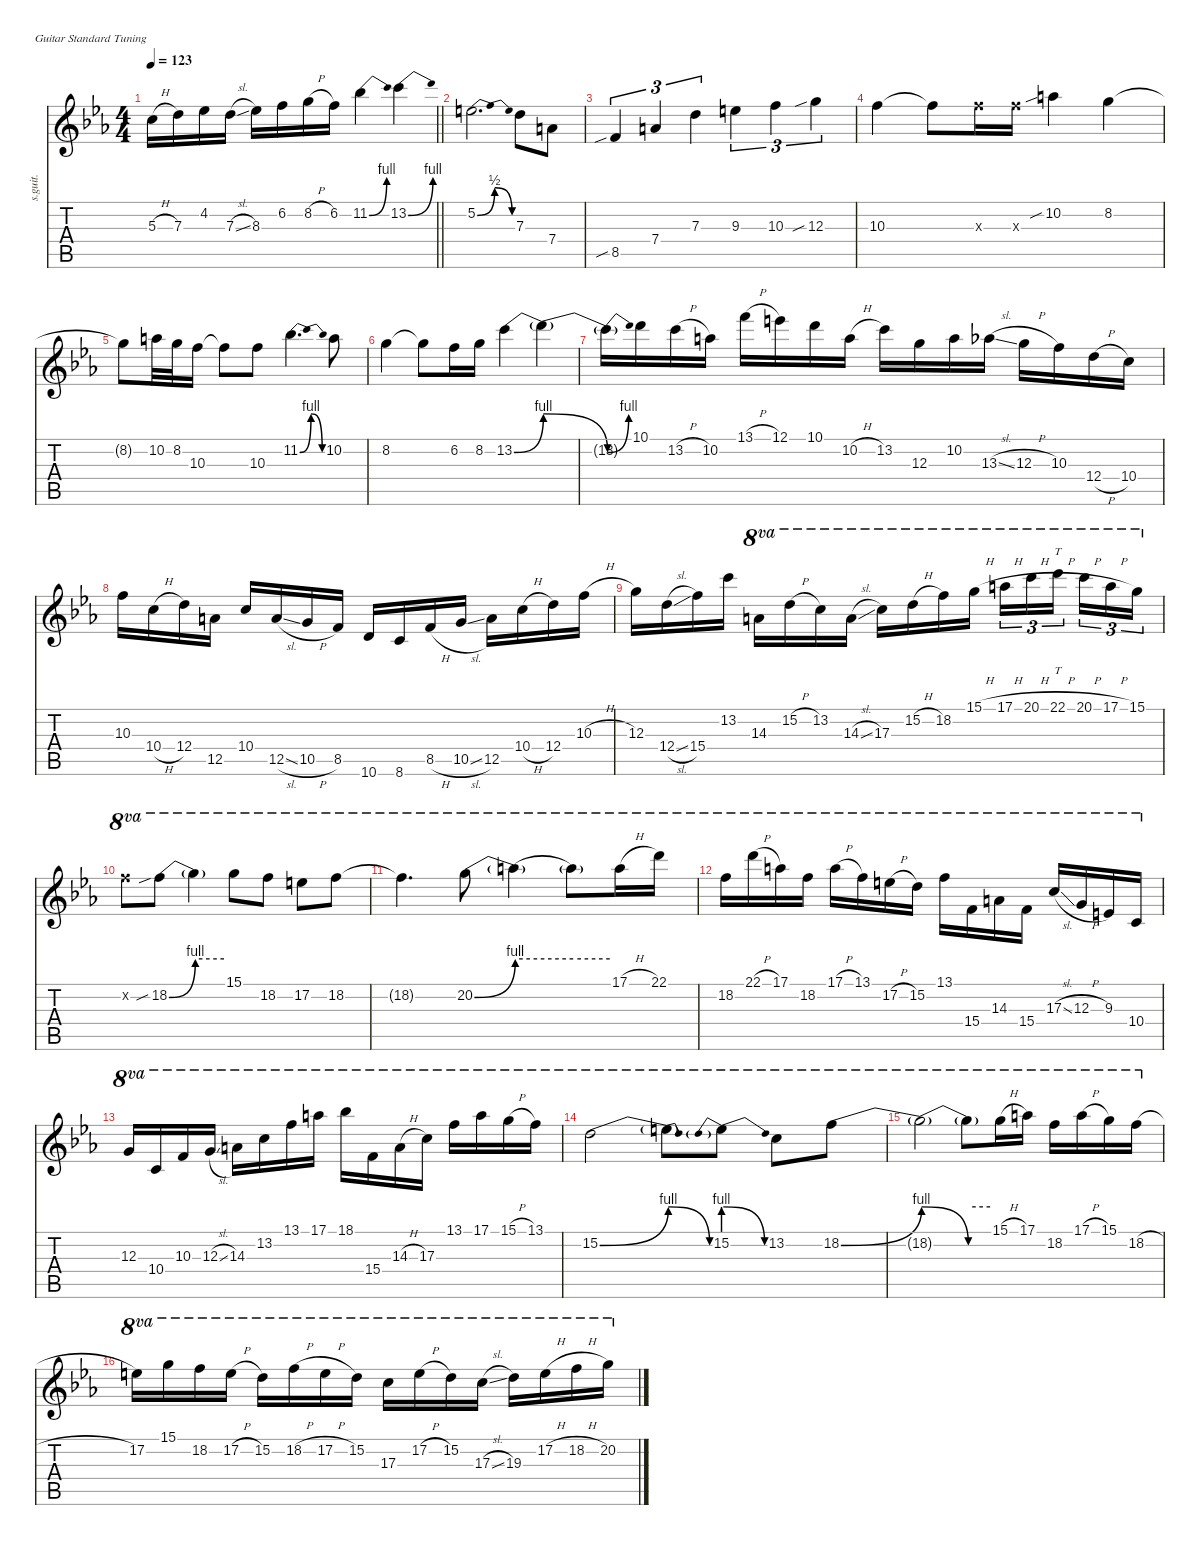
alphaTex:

\defaultSystemsLayout 4
\hideDynamics
\bracketExtendMode nobrackets
\otherSystemsTrackNameOrientation horizontal
\track ("Track 1" "s.guit.") {instrument acousticguitarsteel}
\staff {score tabs}
\tuning (E4 B3 G3 D3 A2 E2)
\ts (4 4)
\tempo 123
\clef g2
\barLineRight lightlight
\ks cminor
5.3{h acc forcenatural}.16{dy f beam Down} 7.3{acc forcenatural}.16{beam Down} 4.2{acc b}.16{beam Down} 7.3{sl acc forcenatural}.16{beam Down} 8.3{acc b}.16{beam Down} 6.2{acc forcenatural}.16{beam Down} 8.2{h acc forcenatural}.16{beam Down} 6.2{acc forcenatural}.16{beam Down} 11.2{be (bend 0 0 15 4) acc b}.4{beam Down} 13.2{be (bend 0 0 15 4) acc forcenatural}.4{beam Down} |
5.2{be (bendrelease 0 0 7.999999799999999 2 45 2 50.0000016 0) acc forcenatural}.2{d beam Down} 7.3{acc forcenatural}.8{beam Down} 7.4{acc forcenatural}.8{beam Down} |
8.5{sib acc forcenatural}.4{tu (3 2) beam Up} 7.4{acc forcenatural}.4{tu (3 2) beam Up} 7.3{acc forcenatural}.4{tu (3 2) beam Down} 9.3{acc forcenatural}.4{tu (3 2) beam Down} 10.3{acc forcenatural}.4{tu (3 2) beam Down} 12.3{sib acc forcenatural}.4{tu (3 2) beam Down} |
10.3{acc forcenatural}.4{beam Down} 10.3{t acc forcenatural}.8{beam Down} 10.3{x acc forcenatural}.16{beam Down} 10.3{x acc forcenatural}.16{beam Down} 10.2{sib acc forcenatural}.4{beam Down} 8.2{acc forcenatural}.4{beam Down} |
8.2{t acc forcenatural}.8{beam Down} 10.2{acc forcenatural}.32{beam Down} 8.2{acc forcenatural}.32{beam Down} 10.3{acc forcenatural}.16{beam Down} 10.3{t acc forcenatural}.8{beam Down} 10.3{acc forcenatural}.8{beam Down} 11.2{be (bendrelease 0 0 7.0000002 4 44.0000016 4 51 0) acc b}.4{d beam Down} 10.2{acc forcenatural}.8{beam Down} |
8.2{acc forcenatural}.4{beam Down} 8.2{t acc forcenatural}.8{beam Down} 6.2{acc forcenatural}.16{beam Down} 8.2{acc forcenatural}.16{beam Down} 13.2{be (bend 0 0 60 4) acc forcenatural}.4{beam Down} 13.2{be (release 0 4 60 0) t}.4{beam Down} |
13.2{be (bend 0 0 60 4) t acc forcenatural}.16{beam Down} 10.1{acc forcenatural}.16{beam Down} 13.2{h acc forcenatural}.16{beam Down} 10.2{acc forcenatural}.16{beam Down} 13.1{h acc forcenatural}.16{beam Down} 12.1{acc forcenatural}.16{beam Down} 10.1{acc forcenatural}.16{beam Down} 10.2{h acc forcenatural}.16{beam Down} 13.2{acc forcenatural}.16{beam Down} 12.3{acc forcenatural}.16{beam Down} 10.2{acc forcenatural}.16{beam Down} 13.3{sl acc b}.16{beam Down} 12.3{h acc forcenatural}.16{beam Down} 10.3{acc forcenatural}.16{beam Down} 12.4{h acc forcenatural}.16{beam Down} 10.4{acc forcenatural}.16{beam Down} |
10.3{acc forcenatural}.16{beam Down} 10.4{h acc forcenatural}.16{beam Down} 12.4{acc forcenatural}.16{beam Down} 12.5{acc forcenatural}.16{beam Down} 10.4{acc forcenatural}.16{beam Up} 12.5{sl acc forcenatural}.16{beam Up} 10.5{h acc forcenatural}.16{beam Up} 8.5{acc forcenatural}.16{beam Up} 10.6{acc forcenatural}.16{beam Up} 8.6{acc forcenatural}.16{beam Up} 8.5{h acc forcenatural}.16{beam Up} 10.5{sl acc forcenatural}.16{beam Up} 12.5{acc forcenatural}.16{beam Down} 10.4{h acc forcenatural}.16{beam Down} 12.4{acc forcenatural}.16{beam Down} 10.3{h acc forcenatural}.16{beam Down} |
12.3{acc forcenatural}.16{beam Down} 12.4{sl acc forcenatural}.16{beam Down} 15.4{acc forcenatural}.16{beam Down} 13.2{acc forcenatural}.16{beam Down} 14.3{acc forcenatural}.16{ot 8va beam Down} 15.2{h acc forcenatural}.16{ot 8va beam Down} 13.2{acc forcenatural}.16{ot 8va beam Down} 14.3{sl acc forcenatural}.16{ot 8va beam Down} 17.3{acc forcenatural}.16{ot 8va beam Down} 15.2{h acc forcenatural}.16{ot 8va beam Down} 18.2{acc forcenatural}.16{ot 8va beam Down} 15.1{h acc forcenatural}.16{ot 8va beam Down} 17.1{h acc forcenatural}.16{tu (3 2) ot 8va beam Down} 20.1{h acc forcenatural}.16{tu (3 2) ot 8va beam Down} 22.1{h acc forcenatural}.16{tt tu (3 2) ot 8va beam Down} 20.1{h acc forcenatural}.16{tu (3 2) ot 8va beam Down} 17.1{h acc forcenatural}.16{tu (3 2) ot 8va beam Down} 15.1{acc forcenatural}.16{tu (3 2) ot 8va beam Down} |
18.2{x acc forcenatural}.8{ot 8va beam Down} 18.2{be (bend 0 0 60 4) sib acc forcenatural}.8{ot 8va beam Down} 18.2{be (hold 0 4 60 4) t}.4{ot 8va beam Down} 15.1{acc forcenatural}.8{ot 8va beam Down} 18.2{acc forcenatural}.8{ot 8va beam Down} 17.2{acc forcenatural}.8{ot 8va beam Down} 18.2{acc forcenatural}.8{ot 8va beam Down} |
18.2{t acc forcenatural}.4{d ot 8va beam Down} 20.2{be (bend 0 0 60 4) acc forcenatural}.8{ot 8va beam Down} 20.2{be (hold 0 4 60 4) t}.4{ot 8va beam Down} 20.2{be (hold 0 4 60 4) t}.8{ot 8va beam Down} 17.1{h acc forcenatural}.16{ot 8va beam Down} 22.1{acc forcenatural}.16{ot 8va beam Down} |
18.2{acc forcenatural}.16{ot 8va beam Down} 22.1{h acc forcenatural}.16{ot 8va beam Down} 17.1{acc forcenatural}.16{ot 8va beam Down} 18.2{acc forcenatural}.16{ot 8va beam Down} 17.1{h acc forcenatural}.16{ot 8va beam Down} 13.1{acc forcenatural}.16{ot 8va beam Down} 17.2{h acc forcenatural}.16{ot 8va beam Down} 15.2{acc forcenatural}.16{ot 8va beam Down} 13.1{acc forcenatural}.16{ot 8va beam Down} 15.4{acc forcenatural}.16{ot 8va beam Down} 14.3{acc forcenatural}.16{ot 8va beam Down} 15.4{acc forcenatural}.16{ot 8va beam Down} 17.3{sl acc forcenatural}.16{ot 8va beam Up} 12.3{h acc forcenatural}.16{ot 8va beam Up} 9.3{acc forcenatural}.16{ot 8va beam Up} 10.4{acc forcenatural}.16{ot 8va beam Up} |
12.3{acc forcenatural}.16{ot 8va beam Up} 10.4{acc forcenatural}.16{ot 8va beam Up} 10.3{acc forcenatural}.16{ot 8va beam Up} 12.3{sl acc forcenatural}.16{ot 8va beam Up} 14.3{acc forcenatural}.16{ot 8va beam Down} 13.2{acc forcenatural}.16{ot 8va beam Down} 13.1{acc forcenatural}.16{ot 8va beam Down} 17.1{acc forcenatural}.16{ot 8va beam Down} 18.1{acc b}.16{ot 8va beam Down} 15.4{acc forcenatural}.16{ot 8va beam Down} 14.3{h acc forcenatural}.16{ot 8va beam Down} 17.3{acc forcenatural}.16{ot 8va beam Down} 13.1{acc forcenatural}.16{ot 8va beam Down} 17.1{acc forcenatural}.16{ot 8va beam Down} 15.1{h acc forcenatural}.16{ot 8va beam Down} 13.1{acc forcenatural}.16{ot 8va beam Down} |
15.2{be (bend 0 0 60 4) acc forcenatural}.2{ot 8va beam Down} 15.2{be (release 0 4 60 0) t}.8{ot 8va beam Down} 15.2{be (prebendrelease 0 4 19.999999199999998 0)}.8{ot 8va beam Down} 13.2{acc forcenatural}.8{ot 8va beam Down} 18.2{be (bend 0 0 60 4) acc forcenatural}.8{ot 8va beam Down} |
18.2{be (release 0 4 60 0) t}.2{ot 8va beam Down} 18.2{be (hold 0 4 60 4) t}.8{ot 8va beam Down} 15.1{h acc forcenatural}.16{ot 8va beam Down} 17.1{acc forcenatural}.16{ot 8va beam Down} 18.2{acc forcenatural}.16{ot 8va beam Down} 17.1{h acc forcenatural}.16{ot 8va beam Down} 15.1{acc forcenatural}.16{ot 8va beam Down} 18.2{h acc forcenatural}.16{ot 8va beam Down} |
17.2{acc forcenatural}.16{ot 8va beam Down} 15.1{acc forcenatural}.16{ot 8va beam Down} 18.2{acc forcenatural}.16{ot 8va beam Down} 17.2{h acc forcenatural}.16{ot 8va beam Down} 15.2{acc forcenatural}.16{ot 8va beam Down} 18.2{h acc forcenatural}.16{ot 8va beam Down} 17.2{h acc forcenatural}.16{ot 8va beam Down} 15.2{acc forcenatural}.16{ot 8va beam Down} 17.3{acc forcenatural}.16{ot 8va beam Down} 17.2{h acc forcenatural}.16{ot 8va beam Down} 15.2{acc forcenatural}.16{ot 8va beam Down} 17.3{sl acc forcenatural}.16{ot 8va beam Down} 19.3{acc forcenatural}.16{ot 8va beam Down} 17.2{h acc forcenatural}.16{ot 8va beam Down} 18.2{h acc forcenatural}.16{ot 8va beam Down} 20.2{acc forcenatural}.16{ot 8va beam Down}
